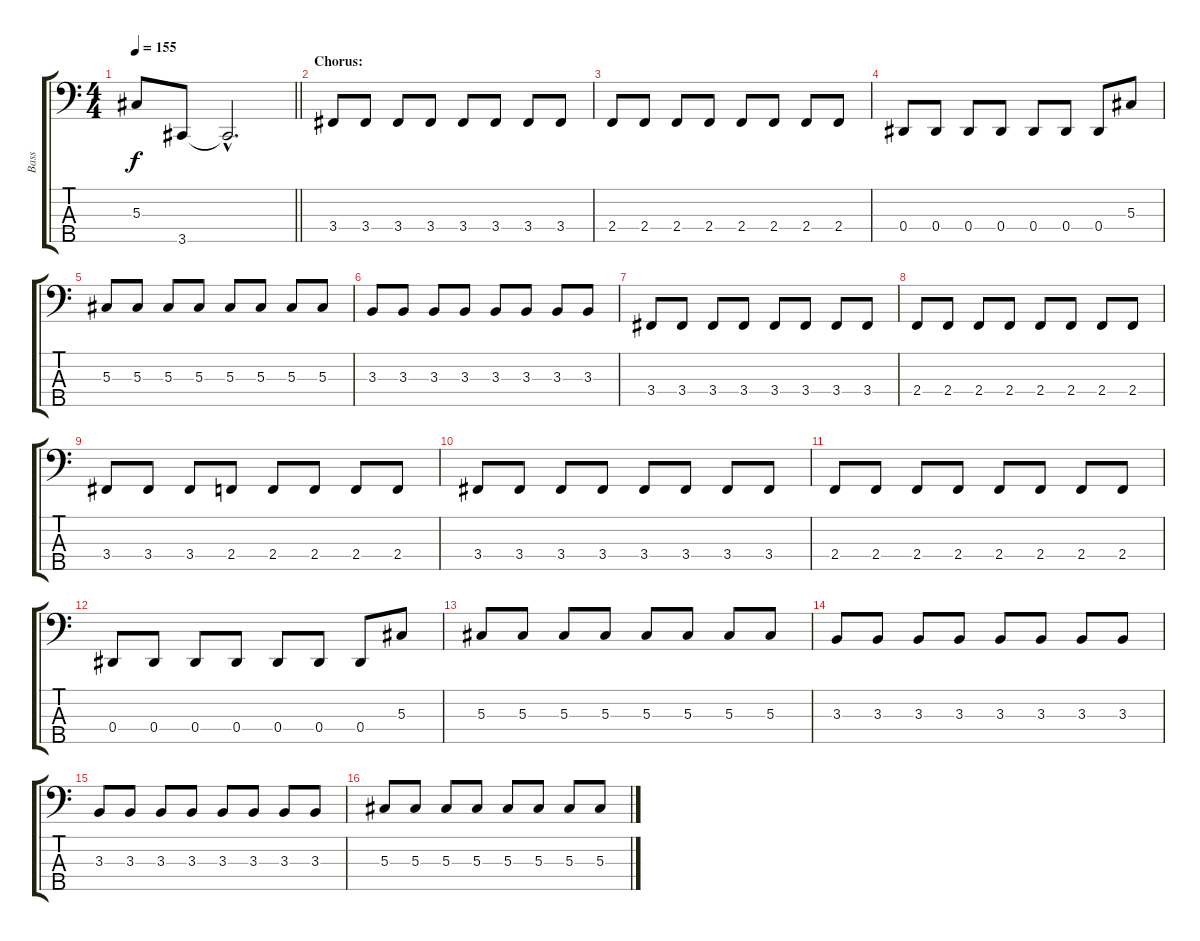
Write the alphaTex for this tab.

\track ("Bass" "Bass") {instrument electricbasspick}
\staff {score tabs}
\tuning (Gb2 Db2 Ab1 Eb1 Bb0) {hide}
\ts (4 4)
\tempo 155
\clef f4
\barLineRight lightlight
\ks c
5.3{t}.8{dy f} 3.5.8 3.5{hac t}.2{d} |
\section ("" "Chorus:")
3.4.8 3.4.8 3.4.8 3.4.8 3.4.8 3.4.8 3.4.8 3.4.8 |
2.4.8 2.4.8 2.4.8 2.4.8 2.4.8 2.4.8 2.4.8 2.4.8 |
0.4.8 0.4.8 0.4.8 0.4.8 0.4.8 0.4.8 0.4.8 5.3.8 |
5.3.8 5.3.8 5.3.8 5.3.8 5.3.8 5.3.8 5.3.8 5.3.8 |
3.3.8 3.3.8 3.3.8 3.3.8 3.3.8 3.3.8 3.3.8 3.3.8 |
3.4.8 3.4.8 3.4.8 3.4.8 3.4.8 3.4.8 3.4.8 3.4.8 |
2.4.8 2.4.8 2.4.8 2.4.8 2.4.8 2.4.8 2.4.8 2.4.8 |
3.4.8 3.4.8 3.4.8 2.4.8 2.4.8 2.4.8 2.4.8 2.4.8 |
3.4.8 3.4.8 3.4.8 3.4.8 3.4.8 3.4.8 3.4.8 3.4.8 |
2.4.8 2.4.8 2.4.8 2.4.8 2.4.8 2.4.8 2.4.8 2.4.8 |
0.4.8 0.4.8 0.4.8 0.4.8 0.4.8 0.4.8 0.4.8 5.3.8 |
5.3.8 5.3.8 5.3.8 5.3.8 5.3.8 5.3.8 5.3.8 5.3.8 |
3.3.8 3.3.8 3.3.8 3.3.8 3.3.8 3.3.8 3.3.8 3.3.8 |
3.3.8 3.3.8 3.3.8 3.3.8 3.3.8 3.3.8 3.3.8 3.3.8 |
5.3.8 5.3.8 5.3.8 5.3.8 5.3.8 5.3.8 5.3.8 5.3.8
